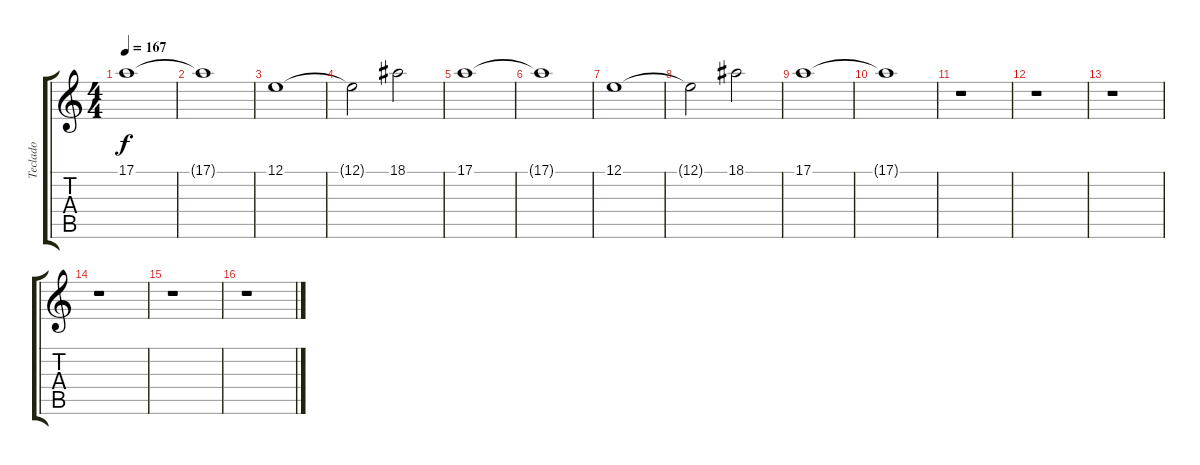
\track ("Teclado" "Teclado") {instrument stringensemble1}
\staff {score tabs}
\tuning (E4 B3 G3 D3 A2 E2) {hide}
\ts (4 4)
\tempo 167
\clef g2
\ks c
17.1.1{dy f} |
17.1{t}.1 |
12.1.1 |
12.1{t}.2 18.1.2 |
17.1.1 |
17.1{t}.1 |
12.1.1 |
12.1{t}.2 18.1.2 |
17.1.1 |
17.1{t}.1 |
r.1 |
r.1 |
r.1 |
r.1 |
r.1 |
r.1
